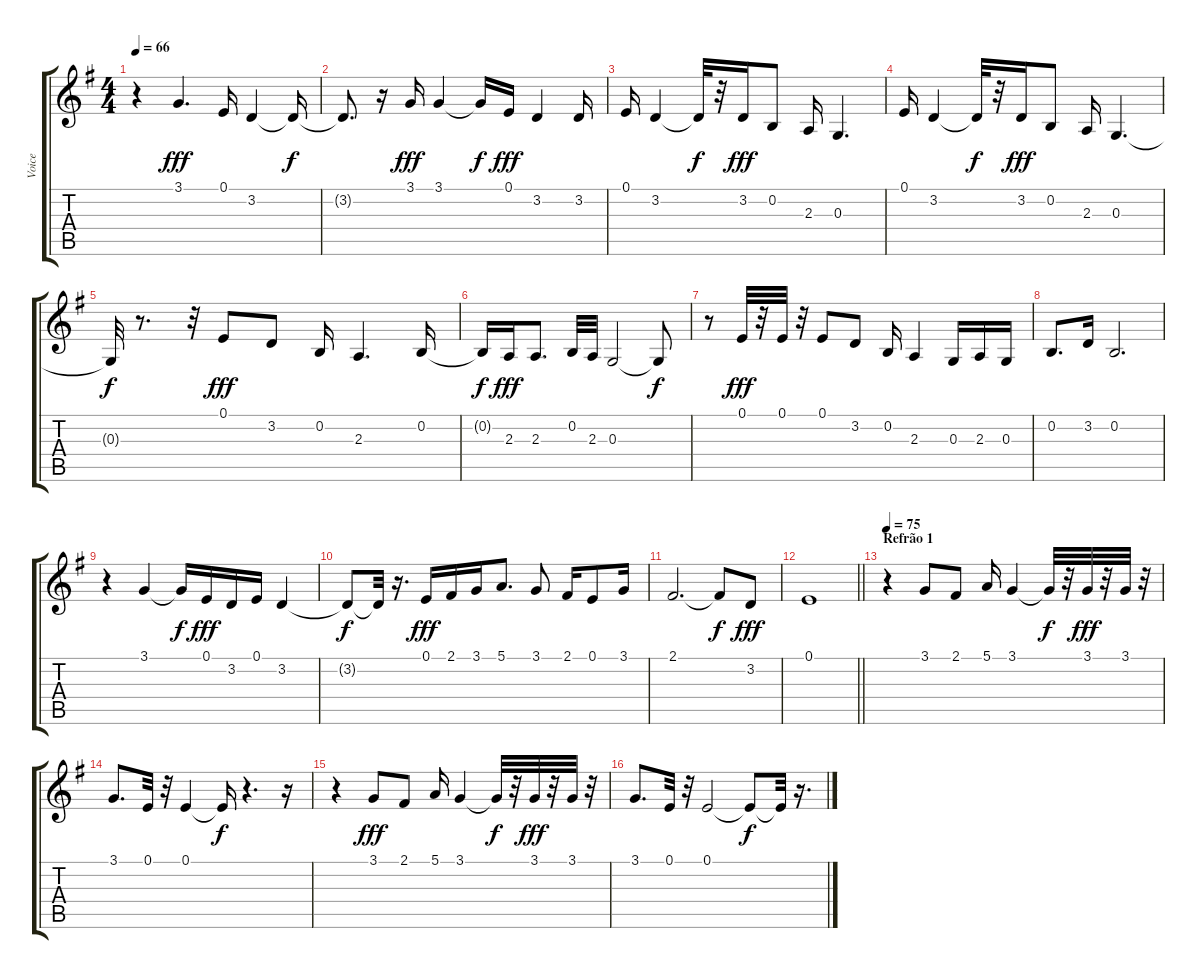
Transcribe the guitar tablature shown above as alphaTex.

\track ("Voice" "Voice") {instrument synthvoice}
\staff {score tabs}
\tuning (E4 B3 G3 D3 A2 E2) {hide}
\ts (4 4)
\tempo 66
\clef g2
\ks eminor
r.4{dy f} 3.1.4{d dy fff} 0.1.16 3.2.4 3.2{t}.16{dy f} |
3.2{t}.8{d} r.16 3.1.16{dy fff} 3.1.4 3.1{t}.16{dy f} 0.1.16{dy fff} 3.2.4 3.2.16 |
0.1.16 3.2.4 3.2{t}.32{dy f} r.32 3.2.16{dy fff} 0.2.8 2.3.16 0.3.4{d} |
0.1.16 3.2.4 3.2{t}.32{dy f} r.32 3.2.16{dy fff} 0.2.8 2.3.16 0.3.4{d} |
0.3{t}.32{dy f} r.8{d} r.32 0.1.8{dy fff} 3.2.8 0.2.16 2.3.4{d} 0.2.16 |
0.2{t}.16{dy f} 2.3.16{dy fff} 2.3.8{d} 0.2.32 2.3.32 0.3.2 0.3{t}.8{dy f} |
r.8 0.1.32{dy fff} r.32 0.1.32 r.32 0.1.8 3.2.8 0.2.16 2.3.4 0.3.16 2.3.16 0.3.16 |
0.2.8{d} 3.2.16 0.2.2{d} |
r.4 3.1.4 3.1{t}.16{dy f} 0.1.16{dy fff} 3.2.16 0.1.16 3.2.4 |
3.2{t}.8{dy f} 3.2{t}.32 r.16{d} 0.1.16{dy fff} 2.1.16 3.1.16 5.1.8{d} 3.1.8 2.1.16 0.1.8 3.1.16 |
2.1.2{d} 2.1{t}.8{dy f} 3.2.8{dy fff} |
\barLineRight lightlight
0.1.1 |
\section ("" "Refrão 1")
\tempo 75
r.4 3.1.8 2.1.8 5.1.16 3.1.4 3.1{t}.32{dy f} r.32 3.1.32{dy fff} r.32 3.1.32 r.32 |
3.1.8{d} 0.1.32 r.32 0.1.4 0.1{t}.16{dy f} r.4{d} r.16 |
r.4 3.1.8{dy fff} 2.1.8 5.1.16 3.1.4 3.1{t}.32{dy f} r.32 3.1.32{dy fff} r.32 3.1.32 r.32 |
3.1.8{d} 0.1.32 r.32 0.1.2 0.1{t}.8{dy f} 0.1{t}.32 r.16{d}
